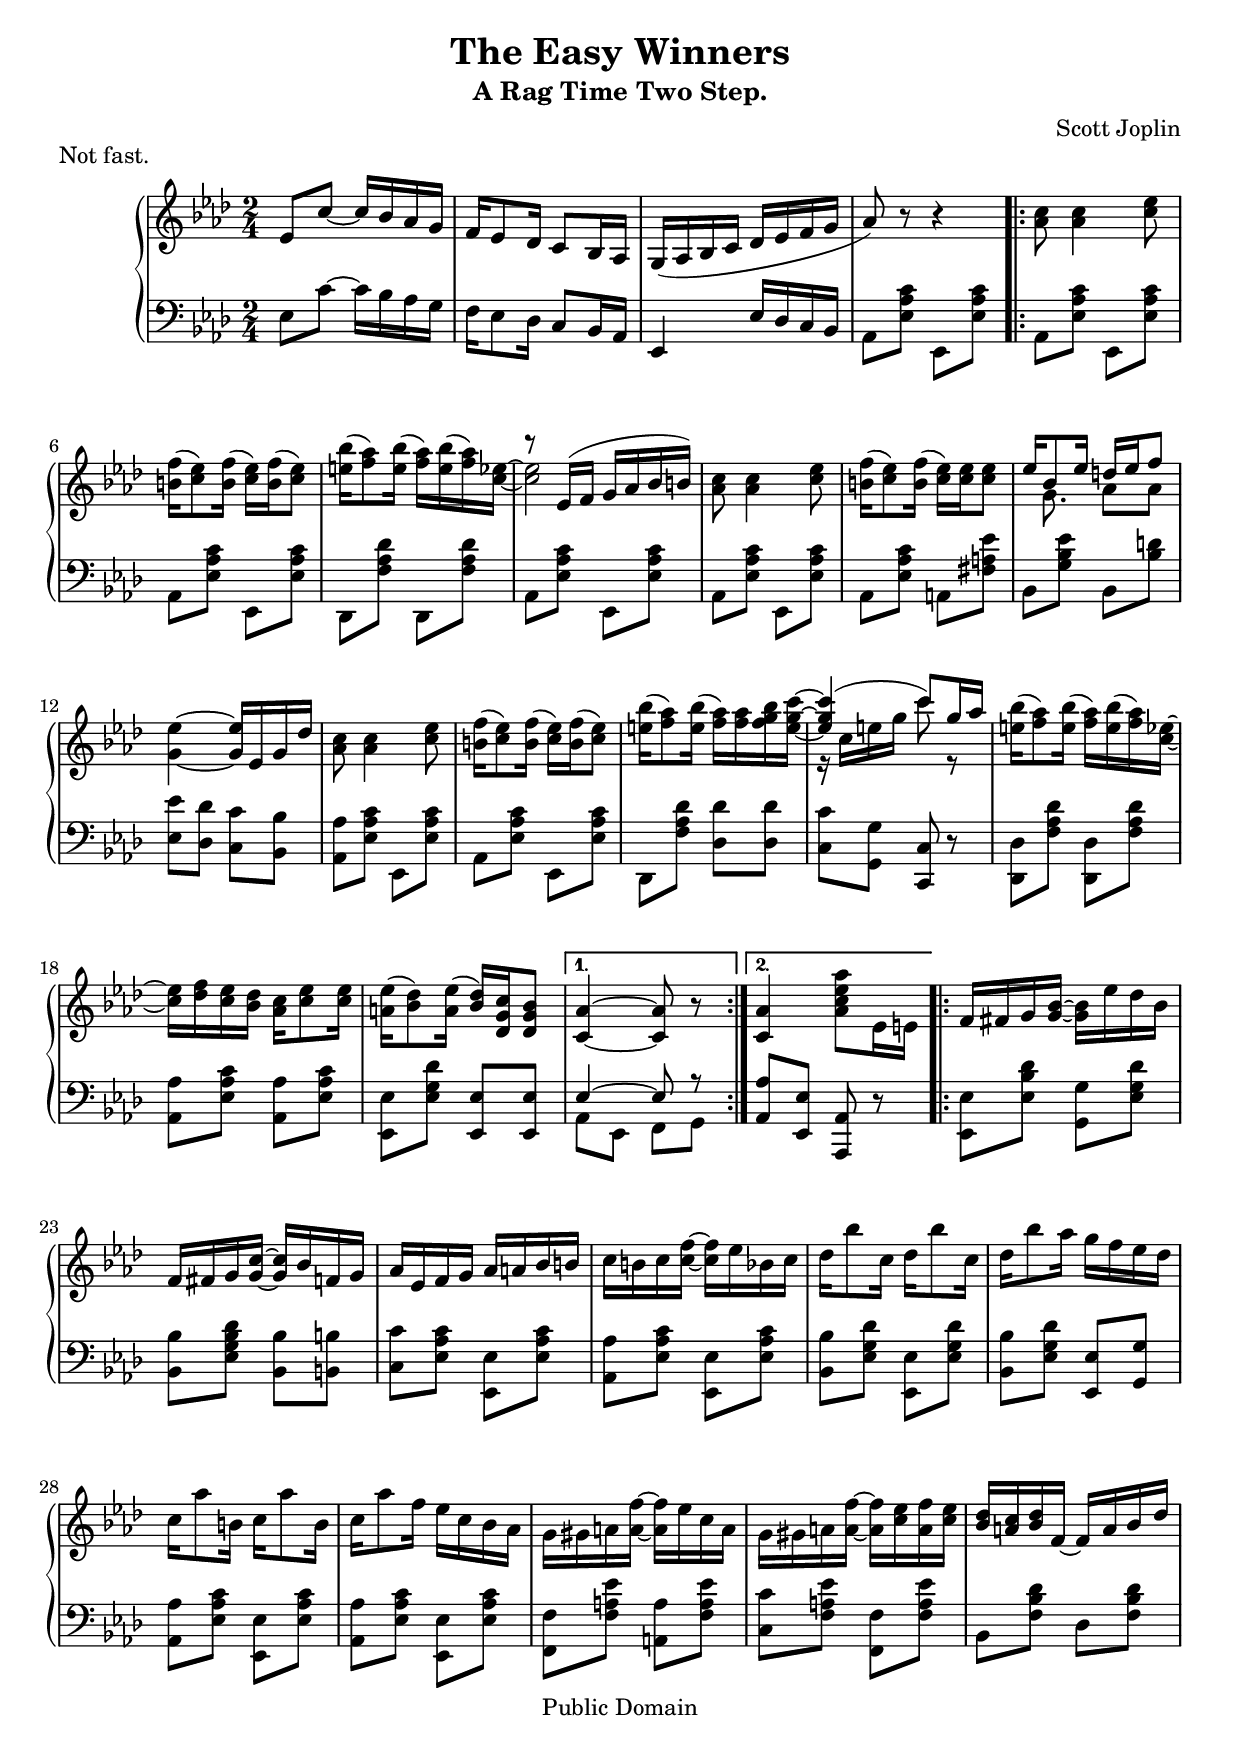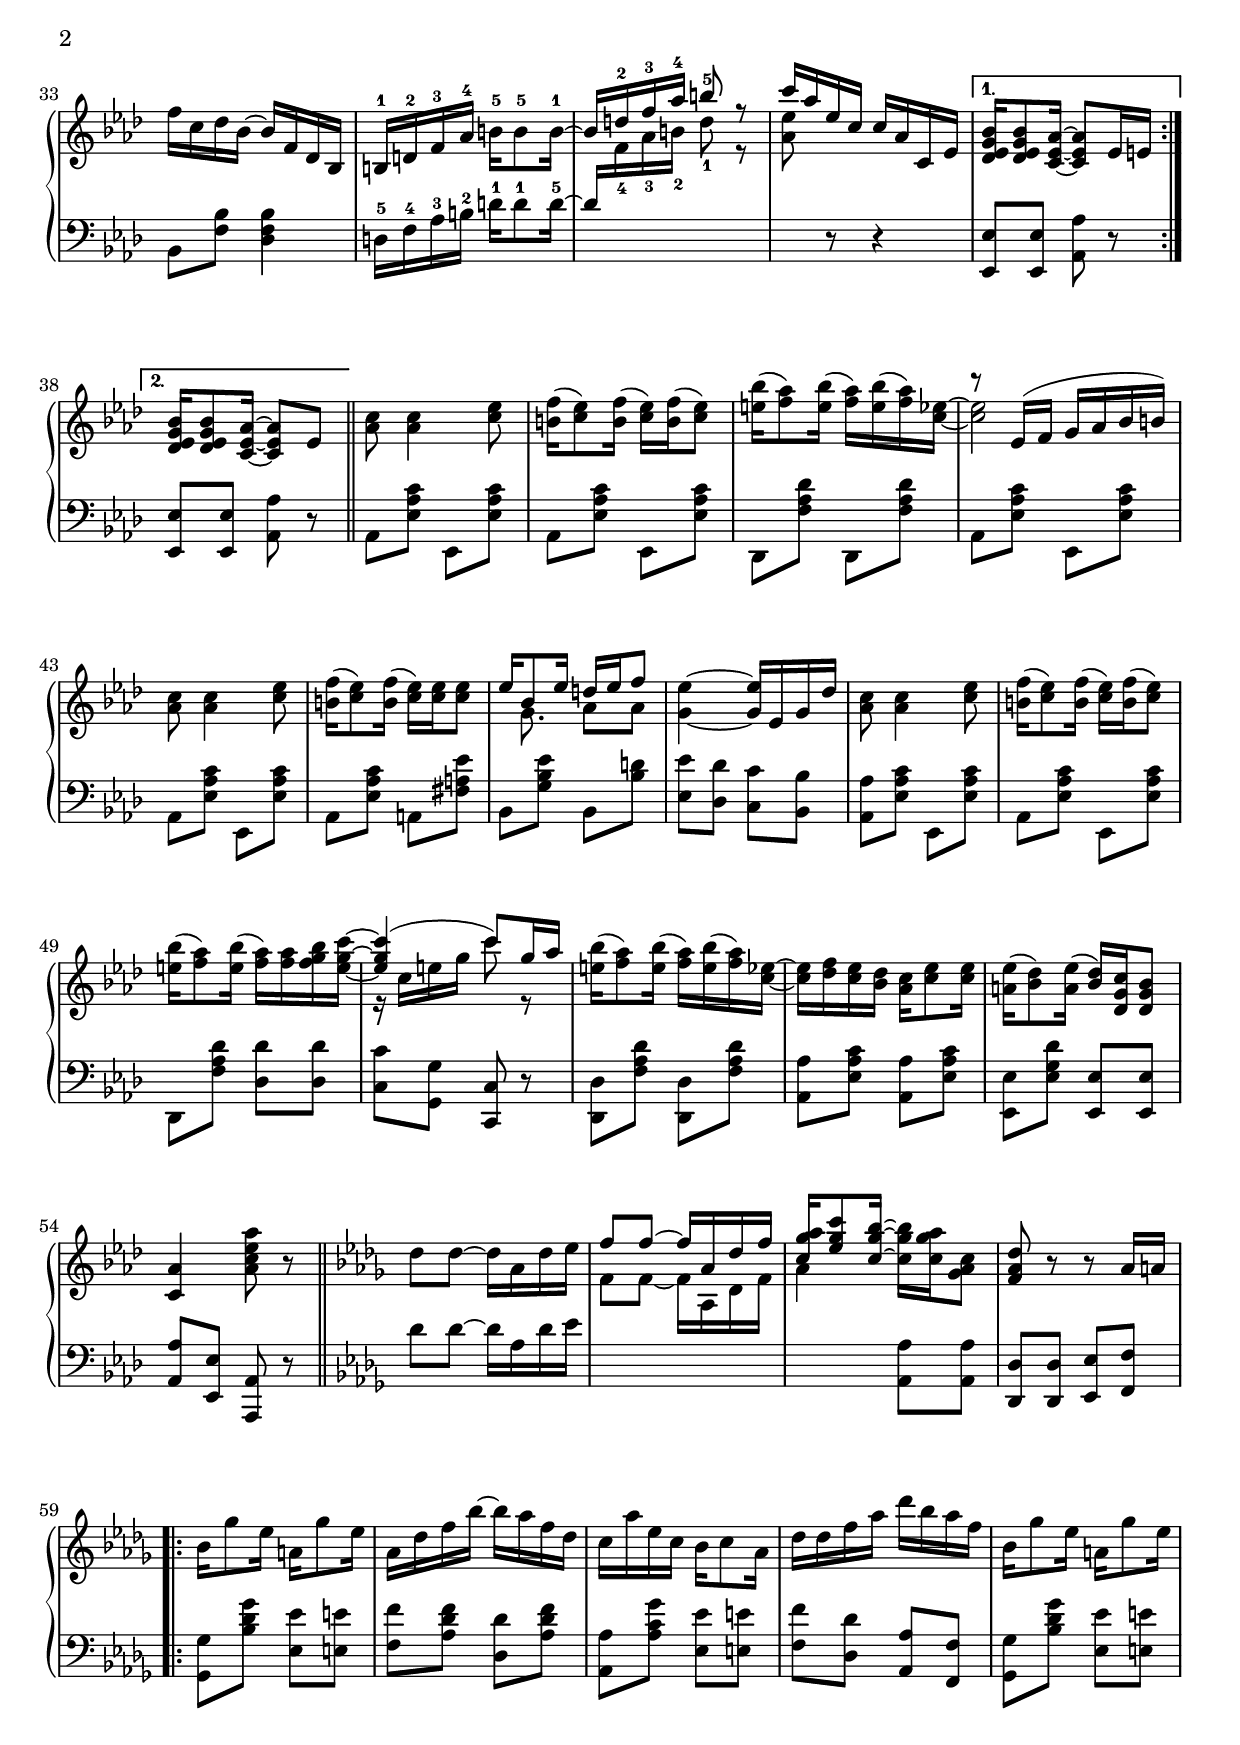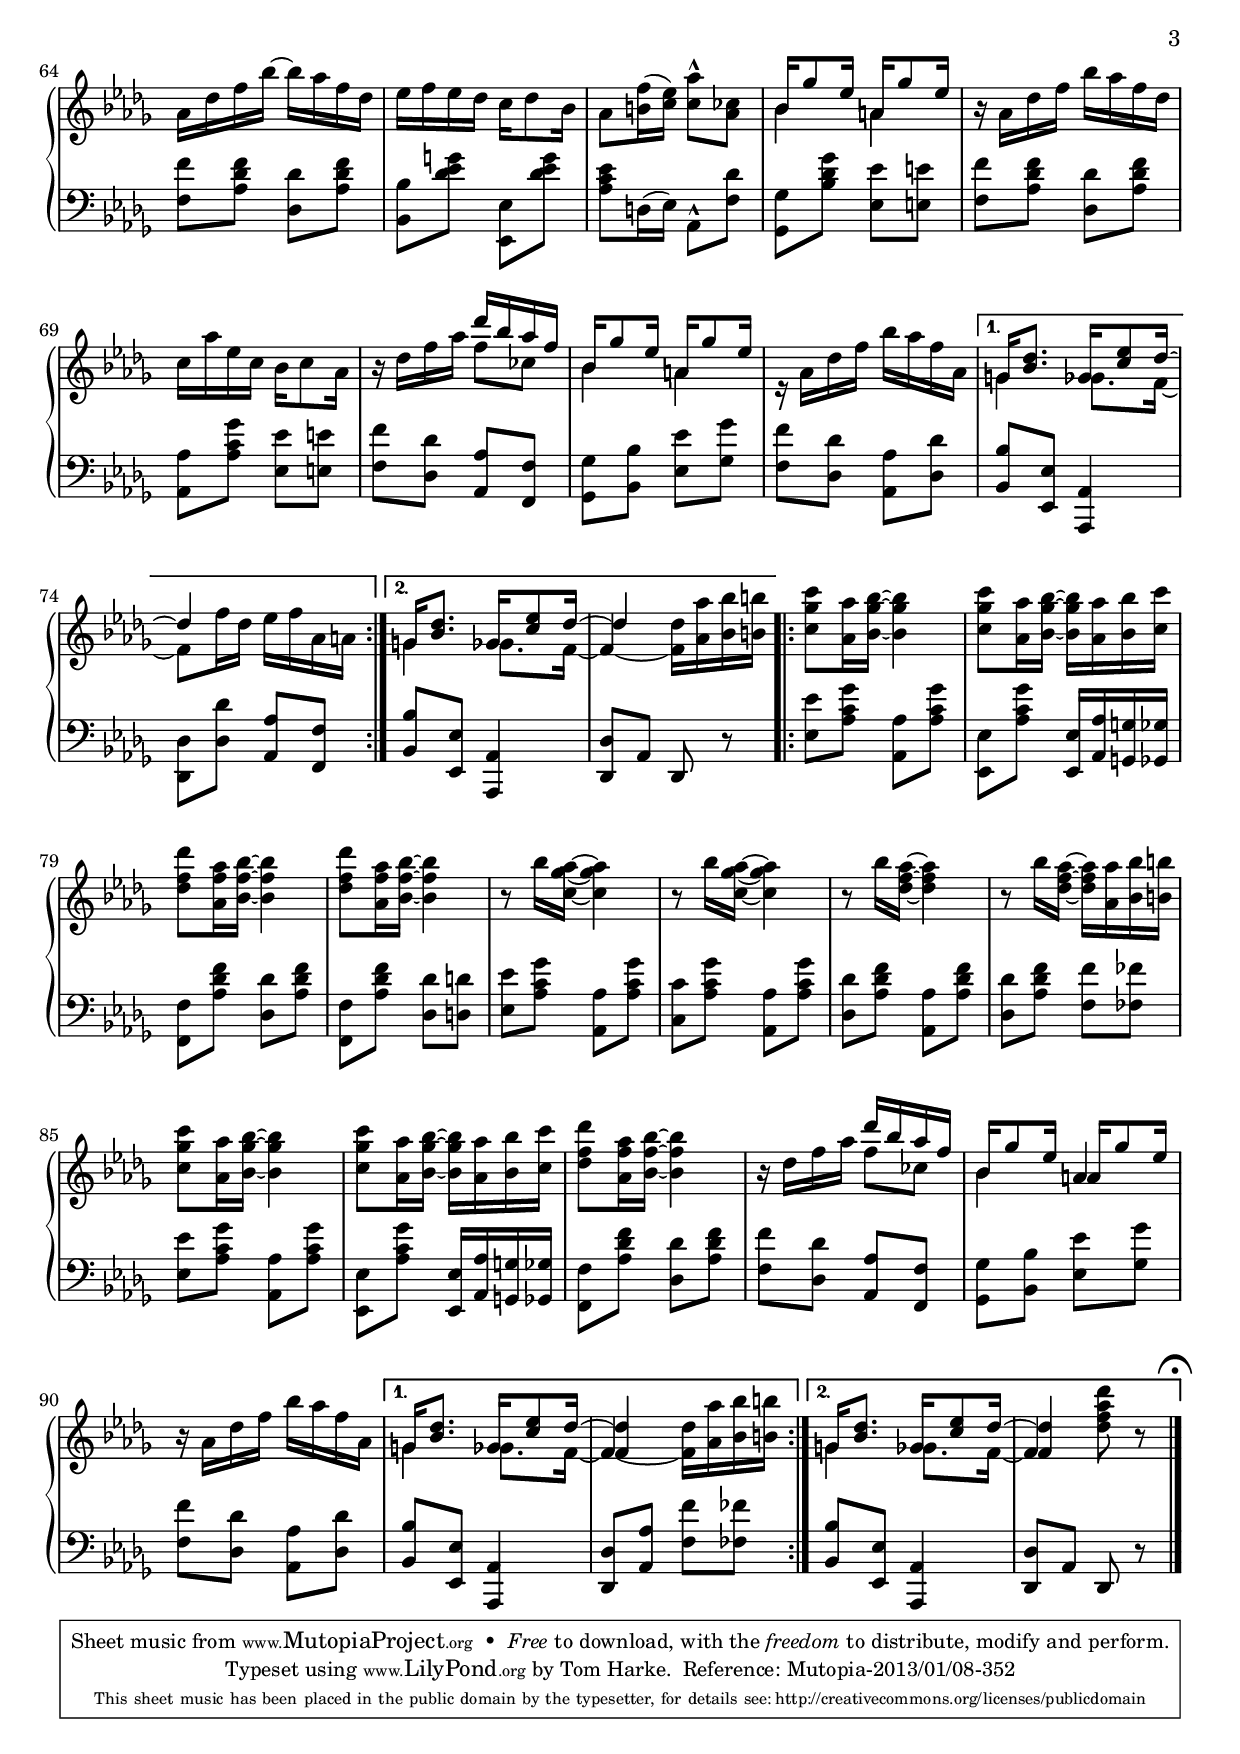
\version "2.16.0"

\header {
 title = "The Easy Winners"
 subtitle = "A Rag Time Two Step."
 composer = "Scott Joplin"
 piece = "Not fast."

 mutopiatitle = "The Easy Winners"
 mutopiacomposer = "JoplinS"
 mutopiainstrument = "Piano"
 date = "c. 1901"
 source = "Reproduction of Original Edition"
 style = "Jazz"
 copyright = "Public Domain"

 filename = "winners.ly"
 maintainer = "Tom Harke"
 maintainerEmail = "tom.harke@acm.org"
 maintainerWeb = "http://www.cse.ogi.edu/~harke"


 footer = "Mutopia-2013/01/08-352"
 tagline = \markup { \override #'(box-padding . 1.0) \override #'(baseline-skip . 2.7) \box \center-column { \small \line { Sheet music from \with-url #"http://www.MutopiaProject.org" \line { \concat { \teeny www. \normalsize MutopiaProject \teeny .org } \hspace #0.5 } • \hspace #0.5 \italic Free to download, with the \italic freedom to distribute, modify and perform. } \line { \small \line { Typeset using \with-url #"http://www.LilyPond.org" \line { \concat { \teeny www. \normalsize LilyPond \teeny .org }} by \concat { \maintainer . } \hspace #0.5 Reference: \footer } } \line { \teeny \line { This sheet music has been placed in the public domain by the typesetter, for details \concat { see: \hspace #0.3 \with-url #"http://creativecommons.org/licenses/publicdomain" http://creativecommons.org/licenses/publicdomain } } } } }
}

upperStaff = { \change Staff = "up" }
lowerStaff = { \change Staff = "down" }


topmain =  \relative c' {
 \override TextScript   #'padding = #2

 \key aes \major
 \time 2/4
 \clef treble

 % INTRO
 \oneVoice
 ees8 c' ~ c16 bes aes g
 f16 ees8 des16 c8 bes16 aes
 g16_( aes bes c des ees f g
  aes8) r8 r4

 
 % A PART
 \repeat volta 2 {
  | <c aes>8 <c aes>4 <ees c>8
  | <f b,>16( <ees c>8) <f b,>16( <ees c>16) <f b,>16( <ees c>8)
  | <bes' e,>16( <aes f>8) <bes e,>16( <aes f>16) <bes e,>16( <aes f>16) <ees c> ~
  | <ees c>2
  | <c aes>8 <c aes>4 <ees c>8
  | <f b,>16( <ees c>8) <f b,>16( <ees c>16) <ees c>16 <ees c>8
  | s16 \voiceTwo g,8. aes8 aes
  | \oneVoice <ees' g,>4 ~ <ees g,>16 ees, g des'
  | <c aes>8 <c aes>4 <ees c>8
  | <f b,>16( <ees c>8) <f b,>16( <ees c>16) <f b,>16( <ees c>8)
  | <bes' e,>16( <aes f>8) <bes e,>16( <aes f>16) <aes f>16 <bes g f>16 <c g e> ~
  | \voiceOne <c g e>4(  c8) g16 aes
  | \oneVoice <bes e,>16( <aes f>8) <bes e,>16( <aes f>16) <bes e,>16( <aes f>16) <ees c> ~
  | <ees c>16 <f des> <ees c> <des bes> <c aes> <ees c>8 <ees c>16
  | <ees a,>16( <des bes>8) <ees a,>16( <des bes>) <c g des> <bes g des>8
 } \alternative {
  { <aes c,>4 ~ <aes c,>8 r }
  { <aes c,>4 <aes' ees c aes>8 ees,16 e }
 }
 
 % B PART
 \repeat volta 2 {
  | f16 fis g <g bes> ~ <g bes> ees' des bes
  | f16 fis g <g c> ~ <g c> bes f g
  | aes16 ees f g aes a bes b
  | c16 b c <c f> ~ <c f> ees bes c
  | des16 bes'8 c,16 des16 bes'8 c,16
  | des16 bes'8 aes16 g f ees des
  | c16 aes'8 b,16 c16 aes'8 b,16
  | c16 aes'8 f16 ees c bes aes
  | g16 gis a <a f'> ~ <a f'> ees' c a
  | g16 gis a <a f'> ~ <a f'> <c ees> <a f'> <c ees>
  | <bes des>16 <a c> <bes des> f ~ f a bes des
  | f16 c des bes ~ bes f des bes
  | b16-1 d-2 f-3 aes-4 b-5 b8-5 b16-1 ~
  | \voiceOne b16 d-2 f-3 aes-4 b8-5 r
  | c16 aes ees c c aes c, ees
 } \alternative {
  { \oneVoice <des ees g bes>16 <des ees g bes>8 <c ees aes>16 ~ <c ees aes>8 ees16 e }
  { <des ees g bes>16 <des ees g bes>8 <c ees aes>16 ~ <c ees aes>8 ees8 }
 }
 
 \bar "||"
 
 % A PART, AGAIN
  | <c' aes>8 <c aes>4 <ees c>8
  | <f b,>16( <ees c>8) <f b,>16( <ees c>16) <f b,>16( <ees c>8)
  | <bes' e,>16( <aes f>8) <bes e,>16( <aes f>16) <bes e,>16( <aes f>16) <ees c> ~
  | <ees c>2
  | <c aes>8 <c aes>4 <ees c>8
  | <f b,>16( <ees c>8) <f b,>16( <ees c>16) <ees c>16 <ees c>8
  | \voiceTwo s16 g,8. aes8 aes
  | \oneVoice <ees' g,>4 ~ <ees g,>16 ees, g des'
  | <c aes>8 <c aes>4 <ees c>8
  | <f b,>16( <ees c>8) <f b,>16( <ees c>16) <f b,>16( <ees c>8)
  | <bes' e,>16( <aes f>8) <bes e,>16( <aes f>16) <aes f>16 <bes g f>16 <c g e> ~
  | \voiceOne <c g e>4(  c8) g16 aes
  | \oneVoice <bes e,>16( <aes f>8) <bes e,>16( <aes f>16) <bes e,>16( <aes f>16) <ees c> ~
  | <ees c>16 <f des> <ees c> <des bes> <c aes> <ees c>8 <ees c>16
  | <ees a,>16( <des bes>8) <ees a,>16( <des bes>) <c g des> <bes g des>8
  | <aes c,>4 <aes' ees c aes>8 r
 
 % FOO
 \key des \major
 \bar "||"
 | des,8 des8 ~ des16 aes des ees
 | \voiceOne f8 f ~ f16 aes, des f
 | <c ges' aes>16 <ees ges c>8 <c ges' bes>16 ~ \oneVoice <c ges' bes> <c ges' aes> <ges aes c>8
 | <f aes des>8 r r aes16 a
 
 % C PART
 \repeat volta 2 {
  | bes16 ges'8 ees16 a, ges'8 ees16
  | aes,16 des f bes ~ bes aes f des
  | c16 aes' ees c bes c8 aes16
  | des16 des f aes des bes aes f
  | bes,16 ges'8 ees16 a, ges'8 ees16
  | aes,16 des f bes ~ bes aes f des
  | ees16 f ees des c des8 bes16
  | aes8 <b f'>16( <c ees>) <c aes'>8-^  <aes ces>
  | \voiceTwo bes4 a4
  | \oneVoice r16 aes des f bes aes f des
  | c16 aes' ees c bes c8 aes16
  | r16 des f aes \voiceTwo f8 ces
  | bes4 a4
  | r16 aes des f bes aes f aes,
 } \alternative {
  { | \voiceTwo g4 ges8. f16 ~
    | f8 \oneVoice f'16 des ees f aes, a
  }
  { | \voiceTwo g4 ges8. f16 ~
    | \oneVoice f4 ~ <f des'>16 <aes aes'> <bes bes'> <b b'>
  }
 }
 
 % D PART
 \repeat volta 2 {
  | <c ges' c>8 <aes aes'>16 <bes ges' bes> ~ <bes ges' bes>4
  | <c ges' c>8 <aes aes'>16 <bes ges' bes> ~ <bes ges' bes> <aes aes'> <bes bes'> <c c'>
  | <des f des'>8 <aes f' aes>16 <bes f' bes> ~ <bes f' bes>4
  | <des f des'>8 <aes f' aes>16 <bes f' bes> ~ <bes f' bes>4
  | r8 bes'16 <c, ges' aes> ~ <c ges' aes>4 
  | r8 bes'16 <c, ges' aes> ~ <c ges' aes>4 
  | r8 bes'16 <des, f aes> ~ <des f aes>4 
  | r8 bes'16 <des, f aes> ~ <des f aes> <aes aes'> <bes bes'> <b b'>
  | <c ges' c>8 <aes aes'>16 <bes ges' bes> ~  <bes ges' bes>4 
  | <c ges' c>8 <aes aes'>16 <bes ges' bes> ~  <bes ges' bes> <aes aes'> <bes bes'> <c c'>
  | <des f des'>8 <aes f' aes>16 <bes f' bes> ~  <bes f' bes>4 
  | r16 des f aes f8 ces
  | bes4 a
  | r16 aes des f bes aes f aes,
 } \alternative {
  { | \voiceTwo g4 ges8. f16 ~
    | \oneVoice f4 ~ <f des'>16 <aes aes'> <bes bes'> <b b'>
  }
  { | \voiceTwo g4 ges8. f16 ~
    \override Score.RehearsalMark   #'break-visibility = #begin-of-line-invisible
    | \oneVoice f4 <des' f aes des>8 r
    \mark \markup { \musicglyph #"scripts.ufermata" }
  }
 }
 
 \bar "|."
}

topsecondary =  \relative c' {
 \override TextScript   #'padding = #2

 \time 2/4
 \clef treble
 
 % INTRO
 s2*4
 
 % A PART
 \repeat volta 2 {
  s2*3
  \voiceOne r8 ees16( f g aes bes  b)
  s2*2
  ees16 bes8 ees16 d ees f8
  s2*4
  \voiceTwo r16 c e g c8 r
  s2*3
 } \alternative {
  { s2 }
  { s2 }
 }
 
 % B PART
 \repeat volta 2 {
  s2*15
 } \alternative {
  { s2 }
  { s2 }
 }
 
 % A PART, AGAIN
 | s2*3
 | \voiceOne r8 ees,,16( f g aes bes  b)
 | s2*2
 | ees16 bes8 ees16 d ees f8
 | s2*4
 | \voiceTwo r16 c e g c8 r
 | s2*4
 
 % FOO
 s2*4
 
 % C PART
 \repeat volta 2 {
  | s2*8
  | \voiceOne bes,16 ges'8 ees16 a,16 ges'8 ees16
  | s2*2
  | s4 des'16 bes aes f
  | bes,16 ges'8 ees16 a, ges'8 ees16
  | s2
 } \alternative {
  { | \voiceThree g,16 <bes des>8. ges16 <c ees>8 des16 ~
    | des4 s4
  }
  { | g,16 <bes des>8. ges16 <c ees>8 des16 ~
    | des4 s4
  }
 }
 
 % final repeats
 
 % D PART
 \repeat volta 2 {
  s2*11
  | s4 des'16 bes aes f
  | bes,16 ges'8 ees16 a, ges'8 ees16
  | s2
 } \alternative {
  { | g,16 <bes des>8. ges16 <c ees>8 des16 ~
    | <des f,>4 s4
  }
  { | g,16 <bes des>8. ges16 <c ees>8 des16 ~
    | <des f,>4 s4
  }
 }
 
}


bottom =  \relative c {
 \override TextScript   #'padding = #2

 \key aes \major
 \time 2/4
 \clef bass

 % INTRO
 ees8 c' ~ c16 bes aes g
 f16 ees8 des16 c8 bes16 aes
 ees4 ees'16 des c bes
 aes 8 <ees' aes c> ees,8 <ees' aes c>
 
 
 % A PART
 \repeat volta 2 {
  aes,8 <ees' aes c> ees, <ees' aes c>
  aes,8 <ees' aes c> ees, <ees' aes c>
  des,8 <f' aes des> des, <f' aes des>
  aes,8 <ees' aes c> ees, <ees' aes c>
  aes,8 <ees' aes c> ees, <ees' aes c>
  aes,8 <ees' aes c> a, <fis' a ees'> 
  bes,8 <g' bes ees> bes, <bes' d > 
  <ees, ees'>8 <des des'> <c c'> <bes bes'>
  <aes  aes'>8 <ees' aes c> ees, <ees' aes c>
  aes,8 <ees' aes c> ees, <ees' aes c>
  des,8 <f' aes des> <des des'> <des des'>
  <c c'>8 <g g'> <c, c'> r
  <des  des'>8 <f' aes des> <des, des'>  <f' aes des>
  <aes, aes'>8 <ees' aes c> <aes, aes'> <ees' aes c> 
  <ees, ees'>8 <ees' g des'> <ees, ees'>8 <ees ees'>8
 } \alternative {
  { <<{ees'4 ~ ees8 r} \\ {aes,8 ees f g}>> }
  { <aes aes'>8 <ees ees'> <aes, aes'> r  }
 }
 
 % B PART
 \repeat volta 2 {
  | <ees' ees'>8 <ees' bes' des> <g, g'> <ees' g des'>
  | <bes bes'>8 <ees g bes des> <bes bes'> <b b'>
  | <c c'>8 <ees aes c> <ees, ees'> <ees' aes c>
  | <aes, aes'>8 <ees' aes c> <ees, ees'> <ees' aes c>
  | <bes bes'>8 <ees g des'> <ees, ees'> <ees' g des'>
  | <bes bes'>8 <ees g des'> <ees, ees'> <g g'>
  | <aes aes'>8 <ees' aes c> <ees, ees'> <ees' aes c>
  | <aes, aes'>8 <ees' aes c> <ees, ees'> <ees' aes c>
  | <f, f'>8 <f' a ees'> <a, a'> <f' a ees'>
  | <c c'>8 <f a ees'> <f, f'> <f' a ees'>
  | bes,8 <f' bes des> des8 <f bes des>
  | bes,8 <f' bes> <des f bes>4
  | d16-5 f-4 aes-3 b-2 d-1 d8-1 d16-5 ~
  | d16 \upperStaff\voiceTwo f_4 aes_3 b_2 d8_1 r
  | <aes ees'>8 \lowerStaff\oneVoice r8 r4
 } \alternative {
  { <ees,, ees'>8 <ees ees'> <aes aes'> r }
  { <ees ees'>8 <ees ees'> <aes aes'> r }
 }
 
 
 % A PART, AGAIN
  aes8 <ees' aes c> ees, <ees' aes c>
  aes,8 <ees' aes c> ees, <ees' aes c>
  des,8 <f' aes des> des, <f' aes des>
  aes,8 <ees' aes c> ees, <ees' aes c>
  aes,8 <ees' aes c> ees, <ees' aes c>
  aes,8 <ees' aes c> a, <fis' a ees'> 
  bes,8 <g' bes ees> bes, <bes' d > 
  <ees, ees'>8 <des des'> <c c'> <bes bes'>
  <aes  aes'>8 <ees' aes c> ees, <ees' aes c>
  aes,8 <ees' aes c> ees, <ees' aes c>
  des,8 <f' aes des> <des des'> <des des'>
  <c c'>8 <g g'> <c, c'> r
  <des  des'>8 <f' aes des> <des, des'>  <f' aes des>
  <aes, aes'>8 <ees' aes c> <aes, aes'> <ees' aes c> 
  <ees, ees'>8 <ees' g des'> <ees, ees'>8 <ees ees'>8
  | <aes aes'>8 <ees ees'> <aes, aes'> r
 
 % FOO
 \key des \major
 | des''8 des8 ~ des16 aes des ees
 \upperStaff\voiceTwo
 | f8 f ~ f16 aes, des f
 | aes4 \lowerStaff\oneVoice <aes,, aes'>8 <aes aes'>
 | <des, des'>8 <des des'> <ees ees'> <f f'>
 
 % C PART
 \repeat volta 2 {
  | <ges ges'>8 <bes' des ges> <ees, ees'> <e e'>
  | <f f'>8  <aes des f> <des, des'> <aes' des f>
  | <aes, aes'>8 <aes' c ges'> <ees ees'> <e e'>
  | <f f'>8 <des des'> <aes aes'> <f f'>
  | <ges ges'>8 <bes' des ges> <ees, ees'> <e e'>
  | <f f'>8  <aes des f> <des, des'> <aes' des f>
  | <bes, bes'>8 <des' ees g>  <ees,, ees'>8 <des'' ees g>
  | <aes c ees>8 d,16(  ees) aes,8-^ <f' des'>
  | <ges, ges'>8 <bes' des ges> <ees, ees'> <e e'>
  | <f f'>8  <aes des f> <des, des'> <aes' des f>
  | <aes, aes'>8 <aes' c ges'> <ees ees'> <e e'>
  | <f f'>8 <des des'> <aes aes'> <f f'>
  | <ges ges'> <bes bes'> <ees ees'> <ges ges'>
  | <f f'>8 <des des'> <aes aes'> <des des'>
 } \alternative {
  {
    | <bes bes'>8 <ees, ees'> <aes, aes'>4
    | <des des'>8 <des' des'> <aes aes'> <f f'>
  }
  {
    | <bes bes'>8 <ees, ees'> <aes, aes'>4
    | <des des'>8 aes' des, r
  }
 }
 
 % D PART
 \repeat volta 2 {
  | <ees' ees'>8 <aes c ges'> <aes, aes'> <aes' c ges'>
  | <ees, ees'>8 <aes' c ges'> <ees, ees'>16  <aes aes'> <g g'> <ges ges'>
  | <f f'>8 <aes' des f> <des, des'> <aes' des f>
  | <f, f'>8 <aes' des f> <des, des'> <d d'>
  | <ees ees'>8 <aes c ges'> <aes, aes'> <aes' c ges'>
  | <c, c'>8 <aes' c ges'> <aes, aes'> <aes' c ges'>
  | <des, des'>8 <aes' des f> <aes, aes'> <aes' des f>
  | <des, des'>8 <aes' des f> <f f'> <fes fes'>
  | <ees ees'>8 <aes c ges'> <aes, aes'> <aes' c ges'>
  | <ees, ees'>8 <aes' c ges'> <ees, ees'>16  <aes aes'> <g g'> <ges ges'>
  | <f f'>8 <aes' des f> <des, des'> <aes' des f>
  | <f f'>8 <des des'> <aes aes'> <f f'>
  | <ges ges'>8 <bes bes'> <ees ees'> <ges ges'>
  | <f f'>8 <des des'> <aes aes'> <des des'>
 } \alternative {
  { | <bes bes'>8 <ees, ees'> <aes, aes'>4
    | <des des'>8 <aes' aes'> <f' f'> <fes fes'>
  }
  {
    | <bes, bes'>8 <ees, ees'> <aes, aes'>4
    | <des des'>8 aes' des, r
  }
 }
 
}

\score {
  \new PianoStaff <<
  \new Staff = "up" <<
   \new Voice = "VA" { \topmain }
   \new Voice = "VB" { \topsecondary }
  >>
  \new Staff = "down" \bottom
 >>

\layout {}
}

\score {
<<
  \new Staff = "up" <<
   \new Voice = "VA" \unfoldRepeats { \topmain }
   \new Voice = "VB" \unfoldRepeats { \topsecondary }
  >>
  \new Staff = "down" \unfoldRepeats \bottom
>>

\midi {}
}
